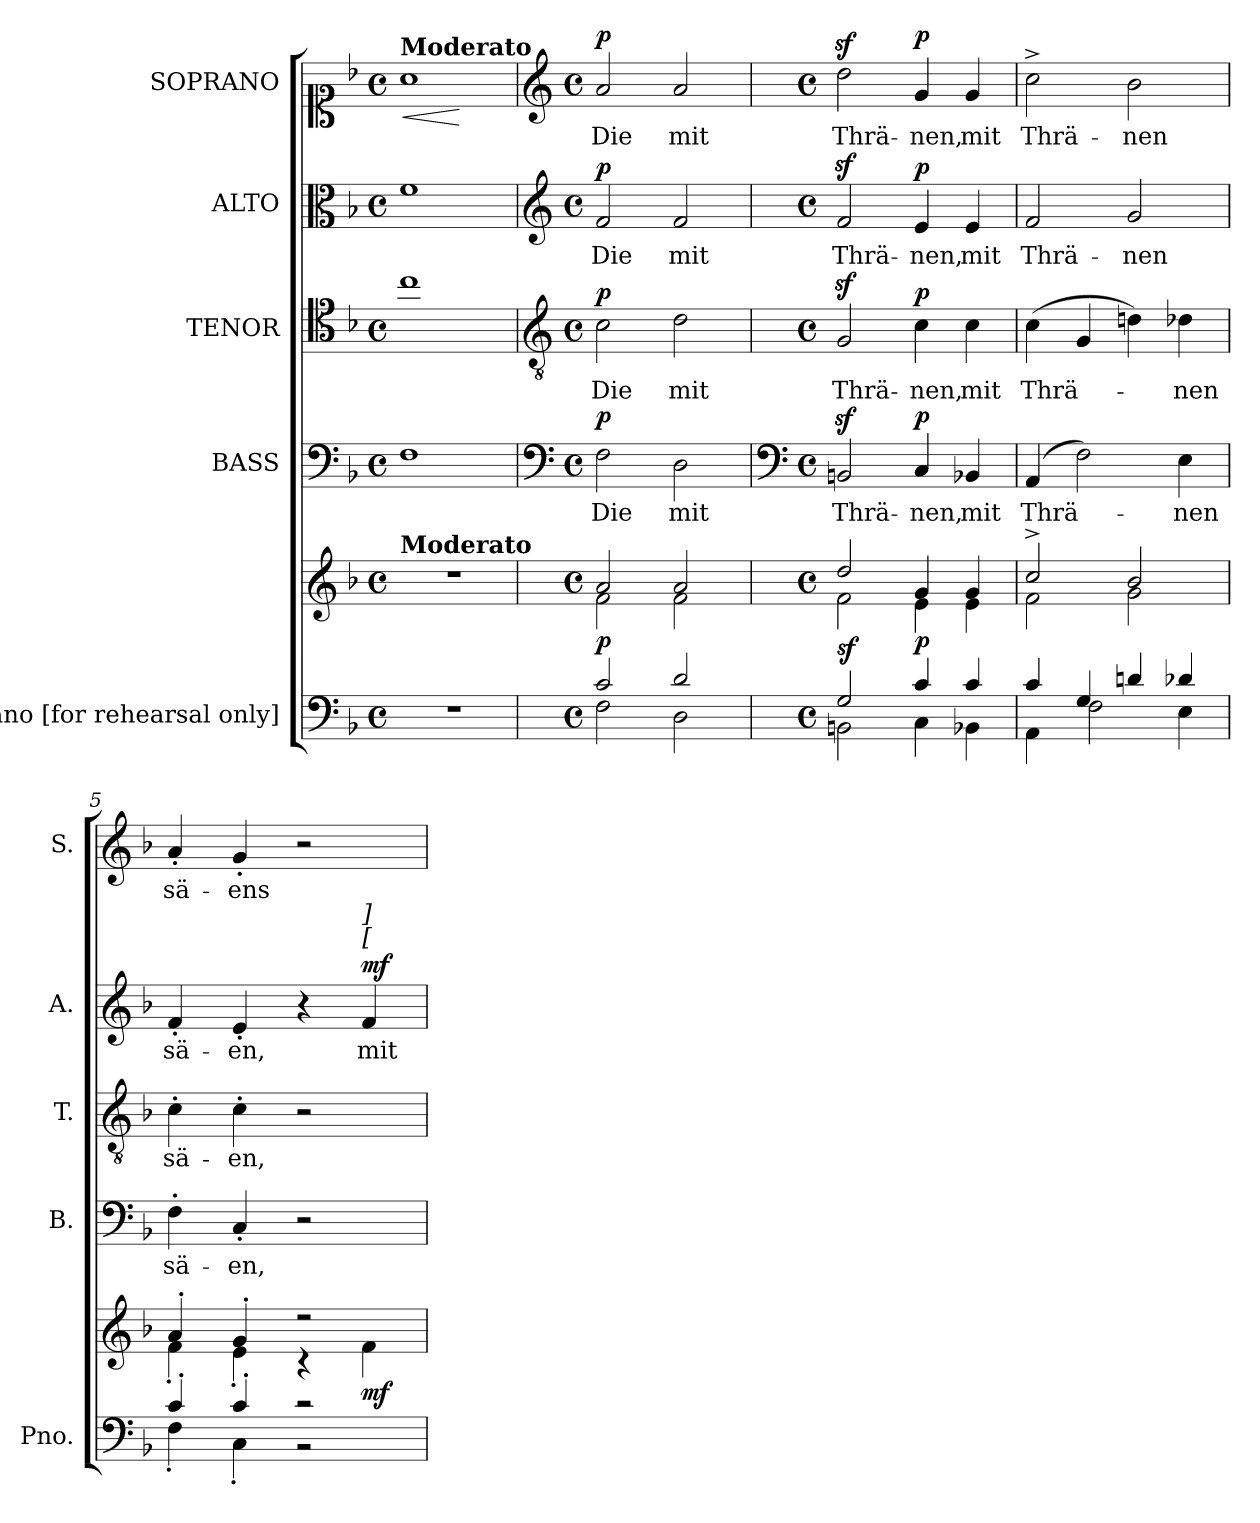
**kern	**kern	**dynam	**kern	**text	**dynam	**kern	**text	**dynam	**kern	**text	**dynam	**kern	**text	**dynam
*part5	*part5	*part5	*part4	*part4	*part4	*part3	*part3	*part3	*part2	*part2	*part2	*part1	*part1	*part1
*staff6	*staff5	*staff5/6	*staff4	*staff4	*staff4	*staff3	*staff3	*staff3	*staff2	*staff2	*staff2	*staff1	*staff1	*staff1
*I"Piano [for rehearsal only]	*	*	*I"BASS	*	*	*I"TENOR	*	*	*I"ALTO	*	*	*I"SOPRANO	*	*
*I'Pno.	*	*	*I'B.	*	*	*I'T.	*	*	*I'A.	*	*	*I'S.	*	*
!!LO:PB:g=z
*clefF4	*clefG2	*	*clefF4	*	*	*clefC4	*	*	*clefC3	*	*	*clefC1	*	*
*	*	*	*	*	*	*ITrd7c12	*	*	*	*	*	*	*	*
*k[b-]	*k[b-]	*	*k[b-]	*	*	*k[b-]	*	*	*k[b-]	*	*	*k[b-]	*	*
*F:	*F:	*	*F:	*	*	*F:	*	*	*F:	*	*	*F:	*	*
*M4/4	*M4/4	*	*M4/4	*	*	*M4/4	*	*	*M4/4	*	*	*M4/4	*	*
*met(c)	*met(c)	*	*met(c)	*	*	*met(c)	*	*	*met(c)	*	*	*met(c)	*	*
*MM100	*MM100	*	*MM100	*	*	*MM100	*	*	*MM100	*	*	*MM100	*	*
=1	=1	=1	=1	=1	=1	=1	=1	=1	=1	=1	=1	=1	=1	=1
!	!	!	!	!	!	!	!	!	!	!	!	!LO:TX:a:B:t=Moderato	!	!
!	!LO:TX:a:B:t=Moderato	!	!	!	!	!	!	!	!	!	!	!	!	!
!	!	!	!	!	!	!	!	!	!	!	!	!	!	!LO:HP:b
1r	1r	.	1Fi	.	.	1ci	.	.	1fi	.	.	1ai	.	<
.	.	.	.	.	.	.	.	.	.	.	.	.	.	[
=2	=2	=2	=2	=2	=2	=2	=2	=2	=2	=2	=2	=2	=2	=2
*	*	*	*clefF4	*	*	*clefGv2	*	*	*clefG2	*	*	*clefG2	*	*
*M4/4	*M4/4	*	*M4/4	*	*	*M4/4	*	*	*M4/4	*	*	*M4/4	*	*
*met(c)	*met(c)	*	*met(c)	*	*	*met(c)	*	*	*met(c)	*	*	*met(c)	*	*
*^	*^	*	*	*	*	*	*	*	*	*	*	*	*	*
!	!	!	!	!	!	!LO:LY:b:color=#000000	!	!	!	!	!	!	!	!	!	!
!	!	!	!	!	!	!	!	!	!LO:LY:b:color=#000000	!	!	!	!	!	!	!
!	!	!	!	!	!	!	!	!	!	!	!	!LO:LY:b:color=#000000	!	!	!	!
!	!	!	!	!	!	!	!	!	!	!	!	!	!	!	!LO:LY:b:color=#000000	!
2ci/	2Fi\	2ai/	2fi\	p	2Fi\	Die	p	2Ci\	Die	p	2fi/	Die	p	2ai/	Die	p
!	!	!	!	!	!	!LO:LY:b:color=#000000	!	!	!	!	!	!	!	!	!	!
!	!	!	!	!	!	!	!	!	!LO:LY:b:color=#000000	!	!	!	!	!	!	!
!	!	!	!	!	!	!	!	!	!	!	!	!LO:LY:b:color=#000000	!	!	!	!
!	!	!	!	!	!	!	!	!	!	!	!	!	!	!	!LO:LY:b:color=#000000	!
2di/	2Di\	2ai/	2fi\	.	2Di\	mit	.	2Di\	mit	.	2fi/	mit	.	2ai/	mit	.
=3	=3	=3	=3	=3	=3	=3	=3	=3	=3	=3	=3	=3	=3	=3	=3	=3
*	*	*	*	*	*clefF4	*	*	*	*	*	*	*	*	*	*	*
*M4/4	*	*M4/4	*	*	*M4/4	*	*	*M4/4	*	*	*M4/4	*	*	*M4/4	*	*
*met(c)	*	*met(c)	*	*	*met(c)	*	*	*met(c)	*	*	*met(c)	*	*	*met(c)	*	*
!	!	!	!	!	!	!LO:LY:b:color=#000000	!	!	!	!	!	!	!	!	!	!
!	!	!	!	!	!	!	!	!	!LO:LY:b:color=#000000	!	!	!	!	!	!	!
!	!	!	!	!	!	!	!	!	!	!	!	!LO:LY:b:color=#000000	!	!	!	!
!	!	!	!	!	!	!	!	!	!	!	!	!	!	!	!LO:LY:b:color=#000000	!
2Gi/	2BBni\	2ddi/	2fi\	sf	2BBnzi/	Thrä-	.	2GGzi/	Thrä-	.	2fzi/	Thrä-	.	2ddzi\	Thrä-	.
!	!	!	!	!	!	!LO:LY:b:color=#000000	!	!	!	!	!	!	!	!	!	!
!	!	!	!	!	!	!	!	!	!LO:LY:b:color=#000000	!	!	!	!	!	!	!
!	!	!	!	!	!	!	!	!	!	!	!	!LO:LY:b:color=#000000	!	!	!	!
!	!	!	!	!	!	!	!	!	!	!	!	!	!	!	!LO:LY:b:color=#000000	!
4ci/	4Ci\	4gi/	4ei\	p	4Ci/	-nen,	p	4Ci\	-nen,	p	4ei/	-nen,	p	4gi/	-nen,	p
!	!	!	!	!	!	!LO:LY:b:color=#000000	!	!	!	!	!	!	!	!	!	!
!	!	!	!	!	!	!	!	!	!LO:LY:b:color=#000000	!	!	!	!	!	!	!
!	!	!	!	!	!	!	!	!	!	!	!	!LO:LY:b:color=#000000	!	!	!	!
!	!	!	!	!	!	!	!	!	!	!	!	!	!	!	!LO:LY:b:color=#000000	!
4ci/	4BB-Xi\	4gi/	4ei\	.	4BB-Xi/	mit	.	4Ci\	mit	.	4ei/	mit	.	4gi/	mit	.
=4	=4	=4	=4	=4	=4	=4	=4	=4	=4	=4	=4	=4	=4	=4	=4	=4
!	!	!	!	!	!	!LO:LY:b:color=#000000	!	!	!	!	!	!	!	!	!	!
!	!	!	!	!	!	!	!	!	!LO:LY:b:color=#000000	!	!	!	!	!	!	!
!	!	!	!	!	!	!	!	!	!	!	!	!LO:LY:b:color=#000000	!	!	!	!
!	!	!	!	!	!	!	!	!	!	!	!	!	!	!	!LO:LY:b:color=#000000	!
4ci/	4AAi\	2cc^i/	2fi\	.	(4AAi/	Thrä-	.	(4Ci\	Thrä-	.	2fi/	Thrä-	.	2cc^i\	Thrä-	.
4Gi/	2Fi\	.	.	.	2Fi\)	.	.	4GGi/	.	.	.	.	.	.	.	.
!	!	!	!	!	!	!	!	!	!	!	!	!LO:LY:b:color=#000000	!	!	!	!
!	!	!	!	!	!	!	!	!	!	!	!	!	!	!	!LO:LY:b:color=#000000	!
4dni/	.	2b-i/	2gi\	.	.	.	.	4Dni\)	.	.	2gi/	-nen	.	2b-i\	-nen	.
!	!	!	!	!	!	!LO:LY:b:color=#000000	!	!	!	!	!	!	!	!	!	!
!	!	!	!	!	!	!	!	!	!LO:LY:b:color=#000000	!	!	!	!	!	!	!
4d-Xi/	4Ei\	.	.	.	4Ei\	-nen	.	4D-Xi\	-nen	.	.	.	.	.	.	.
=5	=5	=5	=5	=5	=5	=5	=5	=5	=5	=5	=5	=5	=5	=5	=5	=5
!	!	!	!	!	!	!LO:LY:b:color=#000000	!	!	!	!	!	!	!	!	!	!
!	!	!	!	!	!	!	!	!	!LO:LY:b:color=#000000	!	!	!	!	!	!	!
!	!	!	!	!	!	!	!	!	!	!	!	!LO:LY:b:color=#000000	!	!	!	!
!	!	!	!	!	!	!	!	!	!	!	!	!	!	!	!LO:LY:b:color=#000000	!
4c'i/	4F'i\	4a'i/	4f'i\	.	4F'i\	sä-	.	4C'i\	sä-	.	4f'i/	sä-	.	4a'i/	sä-	.
!	!	!	!	!	!	!LO:LY:b:color=#000000	!	!	!	!	!	!	!	!	!	!
!	!	!	!	!	!	!	!	!	!LO:LY:b:color=#000000	!	!	!	!	!	!	!
!	!	!	!	!	!	!	!	!	!	!	!	!LO:LY:b:color=#000000	!	!	!	!
!	!	!	!	!	!	!	!	!	!	!	!	!	!	!	!LO:LY:b:color=#000000	!
4c'i/	4C'i\	4g'i/	4e'i\	.	4C'i/	-en,	.	4C'i\	-en,	.	4e'i/	-en,	.	4g'i/	-ens	.
2r	2r	2r	4r	.	2r	.	.	2r	.	.	4r	.	.	2r	.	.
!	!	!	!	!	!	!	!	!	!	!	!LO:TX:a:i:t=[	!	!	!	!	!
!	!	!	!	!	!	!	!	!	!	!	!LO:TX:a:i:t=]	!	!	!	!	!
!	!	!	!	!	!	!	!	!	!	!	!	!LO:LY:b:color=#000000	!	!	!	!
.	.	.	4fi\	mf	.	.	.	.	.	.	4fi/	mit	mf	.	.	.
*v	*v	*	*	*	*	*	*	*	*	*	*	*	*	*	*	*
*	*v	*v	*	*	*	*	*	*	*	*	*	*	*	*	*
=	=	=	=	=	=	=	=	=	=	=	=	=	=	=
*-	*-	*-	*-	*-	*-	*-	*-	*-	*-	*-	*-	*-	*-	*-
